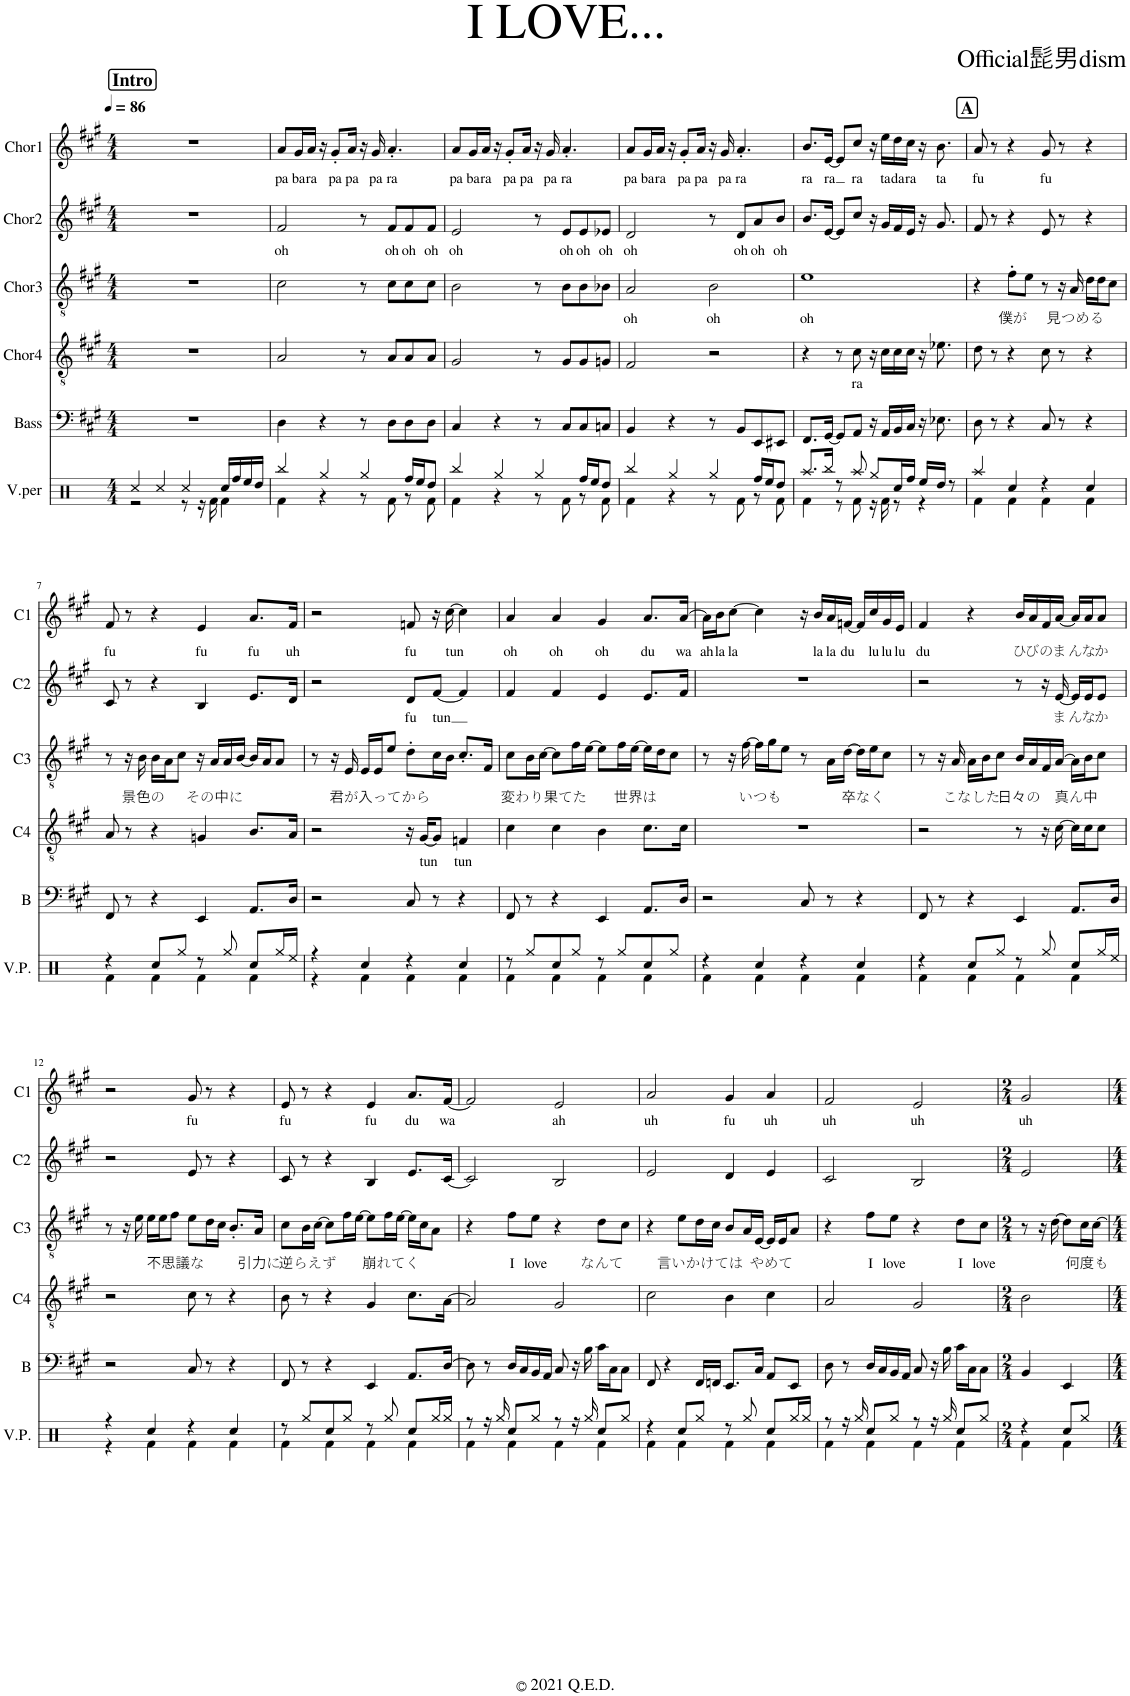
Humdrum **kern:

**kern	**kern	**kern	**text	**kern	**text	**kern	**text	**kern	**text
*part6	*part5	*part4	*part4	*part3	*part3	*part2	*part2	*part1	*part1
*staff6	*staff5	*staff4	*staff4	*staff3	*staff3	*staff2	*staff2	*staff1	*staff1
*I"V.per	*I"Bass	*I"Chor4	*	*I"Chor3	*	*I"Chor2	*	*I"Chor1	*
*I'V.P.	*I'B	*I'C4	*	*I'C3	*	*I'C2	*	*I'C1	*
*clefX	*clefF4	*clefGv2	*	*clefGv2	*	*clefG2	*	*clefG2	*
*k[]	*k[f#c#g#]	*k[f#c#g#]	*	*k[f#c#g#]	*	*k[f#c#g#]	*	*k[f#c#g#]	*
*M4/4	*M4/4	*M4/4	*	*M4/4	*	*M4/4	*	*M4/4	*
*MM86	*MM86	*MM86	*	*MM86	*	*MM86	*	*MM86	*
!!LO:REH:place=s1:a:B:cj:fs=14:t=Intro
=1	=1	=1	=1	=1	=1	=1	=1	=1	=1
*^	*	*	*	*	*	*	*	*	*
4Rcc/	2r	1r	1r	.	1r	.	1r	.	1r	.
4Rcc/	.	.	.	.	.	.	.	.	.	.
4Rcc/	8r	.	.	.	.	.	.	.	.	.
.	16r	.	.	.	.	.	.	.	.	.
.	16Rf\	.	.	.	.	.	.	.	.	.
16Rcc/LL	4Rf\	.	.	.	.	.	.	.	.	.
16Rff/	.	.	.	.	.	.	.	.	.	.
16Ree/	.	.	.	.	.	.	.	.	.	.
16Rdd/JJ	.	.	.	.	.	.	.	.	.	.
=2	=2	=2	=2	=2	=2	=2	=2	=2	=2	=2
!	!	!	!	!	!	!	!	!LO:LY:b	!	!LO:LY:b
4Rbb/	4Rf\	4D\	2A/	.	2c#\	.	2f#/	oh	8a/L	pa
!	!	!	!	!	!	!	!	!	!	!LO:LY:b
.	.	.	.	.	.	.	.	.	16g#/L	ba
!	!	!	!	!	!	!	!	!	!	!LO:LY:b
.	.	.	.	.	.	.	.	.	16a/JJ	ra
4Rgg/	4r	4r	.	.	.	.	.	.	16r	.
!	!	!	!	!	!	!	!	!	!	!LO:LY:b
.	.	.	.	.	.	.	.	.	8g#'/L	pa
!	!	!	!	!	!	!	!	!	!	!LO:LY:b
.	.	.	.	.	.	.	.	.	16a/Jk	pa
4Rgg/	8r	8r	8r	.	8r	.	8r	.	16r	.
!	!	!	!	!	!	!	!	!	!	!LO:LY:b
.	.	.	.	.	.	.	.	.	16g#/	pa
!	!	!	!	!	!	!	!	!LO:LY:b	!	!LO:LY:b
.	8Rf\	8D\L	8A/L	.	8c#\L	.	8f#/L	oh	4.a'/	ra
!	!	!	!	!	!	!	!	!LO:LY:b	!	!
16Rff/LL	8r	8D\	8A/	.	8c#\	.	8f#/	oh	.	.
16Ree/J	.	.	.	.	.	.	.	.	.	.
!	!	!	!	!	!	!	!	!LO:LY:b	!	!
8Rdd/J	8Rf\	8D\J	8A/J	.	8c#\J	.	8f#/J	oh	.	.
=3	=3	=3	=3	=3	=3	=3	=3	=3	=3	=3
!	!	!	!	!	!	!	!	!LO:LY:b	!	!LO:LY:b
4Rbb/	4Rf\	4C#/	2G#/	.	2B\	.	2e/	oh	8a/L	pa
!	!	!	!	!	!	!	!	!	!	!LO:LY:b
.	.	.	.	.	.	.	.	.	16g#/L	ba
!	!	!	!	!	!	!	!	!	!	!LO:LY:b
.	.	.	.	.	.	.	.	.	16a/JJ	ra
4Rgg/	4r	4r	.	.	.	.	.	.	16r	.
!	!	!	!	!	!	!	!	!	!	!LO:LY:b
.	.	.	.	.	.	.	.	.	8g#'/L	pa
!	!	!	!	!	!	!	!	!	!	!LO:LY:b
.	.	.	.	.	.	.	.	.	16a/Jk	pa
4Rgg/	8r	8r	8r	.	8r	.	8r	.	16r	.
!	!	!	!	!	!	!	!	!	!	!LO:LY:b
.	.	.	.	.	.	.	.	.	16g#/	pa
!	!	!	!	!	!	!	!	!LO:LY:b	!	!LO:LY:b
.	8Rf\	8C#/L	8G#/L	.	8B\L	.	8e/L	oh	4.a'/	ra
!	!	!	!	!	!	!	!	!LO:LY:b	!	!
16Rff/LL	8r	8C#/	8G#/	.	8B\	.	8e/	oh	.	.
16Ree/J	.	.	.	.	.	.	.	.	.	.
!	!	!	!	!	!	!	!	!LO:LY:b	!	!
8Rdd/J	8Rf\	8Cn/J	8Gn/J	.	8B-X\J	.	8e-X/J	oh	.	.
=4	=4	=4	=4	=4	=4	=4	=4	=4	=4	=4
!	!	!	!	!	!	!LO:LY:b	!	!LO:LY:b	!	!LO:LY:b
4Rbb/	4Rf\	4BB/	2F#/	.	2A/	oh	2d/	oh	8a/L	pa
!	!	!	!	!	!	!	!	!	!	!LO:LY:b
.	.	.	.	.	.	.	.	.	16g#/L	ba
!	!	!	!	!	!	!	!	!	!	!LO:LY:b
.	.	.	.	.	.	.	.	.	16a/JJ	ra
4Rgg/	4r	4r	.	.	.	.	.	.	16r	.
!	!	!	!	!	!	!	!	!	!	!LO:LY:b
.	.	.	.	.	.	.	.	.	8g#'/L	pa
!	!	!	!	!	!	!	!	!	!	!LO:LY:b
.	.	.	.	.	.	.	.	.	16a/Jk	pa
!	!	!	!	!	!	!LO:LY:b	!	!	!	!
4Rgg/	8r	8r	2r	.	2B\	oh	8r	.	16r	.
!	!	!	!	!	!	!	!	!	!	!LO:LY:b
.	.	.	.	.	.	.	.	.	16g#/	pa
!	!	!	!	!	!	!	!	!LO:LY:b	!	!LO:LY:b
.	8Rf\	8BB/L	.	.	.	.	8d/L	oh	4.a'/	ra
!	!	!	!	!	!	!	!	!LO:LY:b	!	!
16Rff/LL	8r	8EE/	.	.	.	.	8a/	oh	.	.
16Ree/J	.	.	.	.	.	.	.	.	.	.
!	!	!	!	!	!	!	!	!LO:LY:b	!	!
8Rdd/J	8Rf\	8EE#X/J	.	.	.	.	8b/J	oh	.	.
=5	=5	=5	=5	=5	=5	=5	=5	=5	=5	=5
!	!	!	!	!	!	!LO:LY:b	!	!	!	!LO:LY:b
8.Raa/L	4Rf\	8.FF#/L	4r	.	1e	oh	8.b/L	.	8.b/L	ra
!	!	!	!	!	!	!	!	!	!	!LO:LY:b
16Rbb/Jk	.	[16GG#/Jk	.	.	.	.	[16e/Jk	.	[16e/Jk	ra
8r	8r	8GG#/L]	8r	.	.	.	8e/L]	.	8e/L]	.
!	!	!	!	!LO:LY:b	!	!	!	!	!	!LO:LY:b
8Raa/	8Rf\	8AA/J	8c#\	ra	.	.	8cc#/J	.	8cc#/J	ra
8Rgg/L	16r	16r	16r	.	.	.	16r	.	16r	.
!	!	!	!	!	!	!	!	!	!	!LO:LY:b
.	16Rf\	16AA/LL	16c#\LL	.	.	.	16g#/LL	.	16ee\LL	ta
!	!	!	!	!	!	!	!	!	!	!LO:LY:b
16Rcc/L	8r	16BB/	16c#\	.	.	.	16f#/	.	16dd\	da
!	!	!	!	!	!	!	!	!	!	!LO:LY:b
16Rff/JJ	.	16C#/JJ	16c#\JJ	.	.	.	16e/JJ	.	16cc#\JJ	ra
16Ree/LL	4r	16r	16r	.	.	.	16r	.	16r	.
!	!	!	!	!	!	!	!	!	!	!LO:LY:b
16Rdd/JJ	.	8.E-X\	8.e-X\	.	.	.	8.g#/	.	8.b\	ta
8r	.	.	.	.	.	.	.	.	.	.
!!LO:REH:place=s1:a:B:cj:fs=14:t=A
=6	=6	=6	=6	=6	=6	=6	=6	=6	=6	=6
!	!	!	!	!	!	!	!	!	!	!LO:LY:b
4Raa/	4Rf\	8D\	8d\	.	4r	.	8f#/	.	8a/	fu
.	.	8r	8r	.	.	.	8r	.	8r	.
!	!	!	!	!	!	!LO:LY:b	!	!	!	!
4Rcc/	4Rf\	4r	4r	.	8f#'\L	僕が	4r	.	4r	.
.	.	.	.	.	8e\J	.	.	.	.	.
!	!	!	!	!	!	!	!	!	!	!LO:LY:b
4r	4Rf\	8C#/	8c#\	.	8r	.	8e/	.	8g#/	fu
.	.	8r	8r	.	16r	.	8r	.	8r	.
!	!	!	!	!	!	!LO:LY:b	!	!	!	!
.	.	.	.	.	16A/	見つめる	.	.	.	.
4Rcc/	4Rf\	4r	4r	.	16d\LL	.	4r	.	4r	.
.	.	.	.	.	16d\J	.	.	.	.	.
.	.	.	.	.	8c#\J	.	.	.	.	.
!!LO:LB:g=z
=7	=7	=7	=7	=7	=7	=7	=7	=7	=7	=7
!	!	!	!	!	!	!	!	!	!	!LO:LY:b
4r	4Rf\	8FF#/	8A/	.	8r	.	8c#/	.	8f#/	fu
.	.	8r	8r	.	16r	.	8r	.	8r	.
!	!	!	!	!	!	!LO:LY:b	!	!	!	!
.	.	.	.	.	16B\	景色の	.	.	.	.
8Rcc/L	4Rf\	4r	4r	.	16B\LL	.	4r	.	4r	.
.	.	.	.	.	16A\J	.	.	.	.	.
8Rgg/J	.	.	.	.	8c#\J	.	.	.	.	.
!	!	!	!	!	!	!	!	!	!	!LO:LY:b
8r	4Rf\	4EE/	4Gn/	.	16r	.	4B/	.	4e/	fu
!	!	!	!	!	!	!LO:LY:b	!	!	!	!
.	.	.	.	.	16A/LL	その中に	.	.	.	.
8Rgg/	.	.	.	.	16A/	.	.	.	.	.
.	.	.	.	.	[16B/JJ	.	.	.	.	.
!	!	!	!	!	!	!	!	!	!	!LO:LY:b
8Rcc/L	4Rf\	8.AA/L	8.B/L	.	16B/LL]	.	8.e/L	.	8.a/L	fu
.	.	.	.	.	16A/J	.	.	.	.	.
16Rgg/L	.	.	.	.	8A/J	.	.	.	.	.
!	!	!	!	!	!	!	!	!	!	!LO:LY:b
16Ree/JJ	.	16D/Jk	16A/Jk	.	.	.	16d/Jk	.	16f#/Jk	uh
=8	=8	=8	=8	=8	=8	=8	=8	=8	=8	=8
4r	4r	2r	2r	.	8r	.	2r	.	2r	.
.	.	.	.	.	16r	.	.	.	.	.
.	.	.	.	.	16E/	.	.	.	.	.
4Rcc/	4Rf\	.	.	.	16E/LL	.	.	.	.	.
!	!	!	!	!	!	!LO:LY:b	!	!	!	!
.	.	.	.	.	16E/J	君が入ってから	.	.	.	.
.	.	.	.	.	8e/J	.	.	.	.	.
!	!	!	!	!	!	!	!	!LO:LY:b	!	!LO:LY:b
4r	4Rf\	8C#/	16r	.	8d'\L	.	8d/L	fu	8fn/	fu
!	!	!	!	!LO:LY:b	!	!	!	!	!	!
.	.	.	[16G#/KL	tun	.	.	.	.	.	.
!	!	!	!	!	!	!	!	!LO:LY:b	!	!
.	.	8r	8G#/J]	.	16c#\L	.	[8f#/J	tun	16r	.
!	!	!	!	!	!	!	!	!	!	!LO:LY:b
.	.	.	.	.	16B\JJ	.	.	.	[16cc#\	tun
!	!	!	!	!LO:LY:b	!	!	!	!	!	!
4Rcc/	4Rf\	4r	4Fn/	tun	8.c#'/L	.	4f#/]	.	4cc#\]	.
.	.	.	.	.	16F#/Jk	.	.	.	.	.
=9	=9	=9	=9	=9	=9	=9	=9	=9	=9	=9
!	!	!	!	!	!	!	!	!	!	!LO:LY:b
8r	4Rf\	8FF#/	4c#\	.	8c#\L	.	4f#/	.	4a/	oh
8Rgg/L	.	8r	.	.	16B\L	.	.	.	.	.
!	!	!	!	!	!	!LO:LY:b	!	!	!	!
.	.	.	.	.	[16c#\JJ	変わり果てた	.	.	.	.
!	!	!	!	!	!	!	!	!	!	!LO:LY:b
8Rcc/	4Rf\	4r	4c#\	.	8c#\L]	.	4f#/	.	4a/	oh
8Rgg/J	.	.	.	.	16f#\L	.	.	.	.	.
.	.	.	.	.	[16e\JJ	.	.	.	.	.
!	!	!	!	!	!	!	!	!	!	!LO:LY:b
8r	4Rf\	4EE/	4B\	.	8e\L]	.	4e/	.	4g#/	oh
8Rgg/L	.	.	.	.	16f#\L	.	.	.	.	.
!	!	!	!	!	!	!LO:LY:b	!	!	!	!
.	.	.	.	.	[16e\JJ	世界は	.	.	.	.
!	!	!	!	!	!	!	!	!	!	!LO:LY:b
8Rcc/	4Rf\	8.AA/L	8.c#\L	.	16e\LL]	.	8.e/L	.	8.a/L	du
.	.	.	.	.	16d\J	.	.	.	.	.
8Rgg/J	.	.	.	.	8c#\J	.	.	.	.	.
!	!	!	!	!	!	!	!	!	!	!LO:LY:b
.	.	16D/Jk	16c#\Jk	.	.	.	16f#/Jk	.	[16a/Jk	wa
=10	=10	=10	=10	=10	=10	=10	=10	=10	=10	=10
!	!	!	!	!	!	!	!	!	!	!LO:LY:b
4r	4Rf\	2r	1r	.	8r	.	1r	.	16a\LL]	ah
!	!	!	!	!	!	!	!	!	!	!LO:LY:b
.	.	.	.	.	.	.	.	.	16b\J	la
!	!	!	!	!	!	!	!	!	!	!LO:LY:b
.	.	.	.	.	16r	.	.	.	[8cc#\J	la
.	.	.	.	.	[16f#\	.	.	.	.	.
!	!	!	!	!	!	!LO:LY:b	!	!	!	!
4Rcc/	4Rf\	.	.	.	16f#\LL]	いつも	.	.	4cc#\]	.
.	.	.	.	.	16g#\J	.	.	.	.	.
.	.	.	.	.	8e\J	.	.	.	.	.
4r	4Rf\	8C#/	.	.	8r	.	.	.	16r	.
!	!	!	!	!	!	!	!	!	!	!LO:LY:b
.	.	.	.	.	.	.	.	.	16b/LL	la
!	!	!	!	!	!	!	!	!	!	!LO:LY:b
.	.	8r	.	.	16A\LL	.	.	.	16a/	la
!	!	!	!	!	!	!	!	!	!	!LO:LY:b
.	.	.	.	.	[16d\JJ	.	.	.	[16fn/JJ	du
!	!	!	!	!	!	!LO:LY:b	!	!	!	!
4Rcc/	4Rf\	4r	.	.	16d\LL]	卒なく	.	.	16f/LL]	.
!	!	!	!	!	!	!	!	!	!	!LO:LY:b
.	.	.	.	.	16e\J	.	.	.	16cc#/	lu
!	!	!	!	!	!	!	!	!	!	!LO:LY:b
.	.	.	.	.	8c#\J	.	.	.	16g#/	lu
!	!	!	!	!	!	!	!	!	!	!LO:LY:b
.	.	.	.	.	.	.	.	.	16e/JJ	lu
=11	=11	=11	=11	=11	=11	=11	=11	=11	=11	=11
!	!	!	!	!	!	!	!	!	!	!LO:LY:b
4r	4Rf\	8FF#/	2r	.	8r	.	2r	.	4f#/	du
.	.	8r	.	.	16r	.	.	.	.	.
.	.	.	.	.	16A/	.	.	.	.	.
!	!	!	!	!	!	!LO:LY:b	!	!	!	!
8Rcc/L	4Rf\	4r	.	.	16A\LL	こなした	.	.	4r	.
.	.	.	.	.	16B\J	.	.	.	.	.
8Rgg/J	.	.	.	.	8c#\J	.	.	.	.	.
!	!	!	!	!	!	!LO:LY:b	!	!	!	!LO:LY:b
8r	4Rf\	4EE/	8r	.	16B/LL	日々の	8r	.	16b/LL	ひ
!	!	!	!	!	!	!	!	!	!	!LO:LY:b
.	.	.	.	.	16A/	.	.	.	16a/	び
!	!	!	!	!	!	!	!	!	!	!LO:LY:b
8Rgg/	.	.	16r	.	16F#/	.	16r	.	16f#/	の
!	!	!	!	!	!	!	!	!LO:LY:b	!	!LO:LY:b
.	.	.	[16c#\	.	[16A/JJ	.	[16e/	ま	[16a/JJ	ま
!	!	!	!	!	!	!LO:LY:b	!	!LO:LY:b	!	!LO:LY:b
8Rcc/L	4Rf\	8.AA/L	16c#\LL]	.	16A\LL]	真ん中	16e/LL]	ん	16a/LL]	ん
!	!	!	!	!	!	!	!	!LO:LY:b	!	!LO:LY:b
.	.	.	16c#\J	.	16B\J	.	16e/J	な	16a/J	な
!	!	!	!	!	!	!	!	!LO:LY:b	!	!LO:LY:b
16Rgg/L	.	.	8c#\J	.	8c#\J	.	8e/J	か	8a/J	か
16Ree/JJ	.	16D/Jk	.	.	.	.	.	.	.	.
!!LO:LB:g=z
=12	=12	=12	=12	=12	=12	=12	=12	=12	=12	=12
4r	4r	2r	2r	.	8r	.	2r	.	2r	.
.	.	.	.	.	16r	.	.	.	.	.
.	.	.	.	.	16e\	.	.	.	.	.
4Rcc/	4Rf\	.	.	.	16e\LL	.	.	.	.	.
.	.	.	.	.	16e\J	.	.	.	.	.
!	!	!	!	!	!	!LO:LY:b	!	!	!	!
.	.	.	.	.	8f#\J	不思議な	.	.	.	.
!	!	!	!	!	!	!	!	!	!	!LO:LY:b
4r	4Rf\	8C#/	8c#\	.	8e\L	.	8e/	.	8g#/	fu
.	.	8r	8r	.	16d\L	.	8r	.	8r	.
.	.	.	.	.	16c#\JJ	.	.	.	.	.
4Rcc/	4Rf\	4r	4r	.	8.B'/L	.	4r	.	4r	.
!	!	!	!	!	!	!LO:LY:b	!	!	!	!
.	.	.	.	.	16A/Jk	引力に	.	.	.	.
=13	=13	=13	=13	=13	=13	=13	=13	=13	=13	=13
!	!	!	!	!	!	!	!	!	!	!LO:LY:b
8r	4Rf\	8FF#/	8B\	.	8c#\L	.	8c#/	.	8e/	fu
!	!	!	!	!	!	!LO:LY:b	!	!	!	!
8Rgg/L	.	8r	8r	.	16B\L	逆らえず	8r	.	8r	.
.	.	.	.	.	[16c#\JJ	.	.	.	.	.
8Rcc/	4Rf\	4r	4r	.	8c#\L]	.	4r	.	4r	.
8Rgg/J	.	.	.	.	16f#\L	.	.	.	.	.
.	.	.	.	.	[16e\JJ	.	.	.	.	.
!	!	!	!	!	!	!	!	!	!	!LO:LY:b
8r	4Rf\	4EE/	4G#/	.	8e\L]	.	4B/	.	4e/	fu
!	!	!	!	!	!	!LO:LY:b	!	!	!	!
8Rgg/	.	.	.	.	16f#\L	崩れてく	.	.	.	.
.	.	.	.	.	[16e\JJ	.	.	.	.	.
!	!	!	!	!	!	!	!	!	!	!LO:LY:b
8Rcc/L	4Rf\	8.AA/L	8.c#\L	.	16e\LL]	.	8.e/L	.	8.a/L	du
.	.	.	.	.	16c#\J	.	.	.	.	.
16Rgg/L	.	.	.	.	8A\J	.	.	.	.	.
!	!	!	!	!	!	!	!	!	!	!LO:LY:b
16Rgg/JJ	.	[16D/Jk	[16A\Jk	.	.	.	[16c#/Jk	.	[16f#/Jk	wa
=14	=14	=14	=14	=14	=14	=14	=14	=14	=14	=14
8r	4Rf\	8D\]	2A/]	.	4r	.	2c#/]	.	2f#/]	.
16r	.	8r	.	.	.	.	.	.	.	.
16Rgg/	.	.	.	.	.	.	.	.	.	.
!	!	!	!	!	!	!LO:LY:b	!	!	!	!
8Rcc/L	4Rf\	16D/LL	.	.	8f#\L	I	.	.	.	.
.	.	16C#/	.	.	.	.	.	.	.	.
!	!	!	!	!	!	!LO:LY:b	!	!	!	!
8Rgg/J	.	16BB/	.	.	8e\J	love	.	.	.	.
.	.	16AA/JJ	.	.	.	.	.	.	.	.
!	!	!	!	!	!	!	!	!	!	!LO:LY:b
8r	4Rf\	8C#/	2G#/	.	4r	.	2B/	.	2e/	ah
16r	.	16r	.	.	.	.	.	.	.	.
16Rgg/	.	16B\	.	.	.	.	.	.	.	.
!	!	!	!	!	!	!LO:LY:b	!	!	!	!
8Rcc/L	4Rf\	16c#\LL	.	.	8d\L	なんて	.	.	.	.
.	.	16C#\J	.	.	.	.	.	.	.	.
8Rgg/J	.	8C#\J	.	.	8c#\J	.	.	.	.	.
=15	=15	=15	=15	=15	=15	=15	=15	=15	=15	=15
!	!	!	!	!	!	!	!	!	!	!LO:LY:b
4r	4Rf\	8FF#/	2c#\	.	4r	.	2e/	.	2a/	uh
.	.	4r	.	.	.	.	.	.	.	.
8Rcc/L	4Rf\	.	.	.	8e\L	.	.	.	.	.
!	!	!	!	!	!	!LO:LY:b	!	!	!	!
8Rgg/J	.	16FF#/LL	.	.	16d\L	言いかけては	.	.	.	.
.	.	16FFn/JJ	.	.	16c#\JJ	.	.	.	.	.
!	!	!	!	!	!	!	!	!	!	!LO:LY:b
8r	4Rf\	8.EE/L	4B\	.	8B/L	.	4d/	.	4g#/	fu
8Rgg/	.	.	.	.	16A/L	.	.	.	.	.
.	.	16C#/Jk	.	.	[16E/JJ	.	.	.	.	.
!	!	!	!	!	!	!LO:LY:b	!	!	!	!LO:LY:b
8Rcc/L	4Rf\	8AA/L	4c#\	.	16E/LL]	やめて	4e/	.	4a/	uh
.	.	.	.	.	16E/J	.	.	.	.	.
16Rgg/L	.	8EE/J	.	.	8A/J	.	.	.	.	.
16Rgg/JJ	.	.	.	.	.	.	.	.	.	.
=16	=16	=16	=16	=16	=16	=16	=16	=16	=16	=16
!	!	!	!	!	!	!	!	!	!	!LO:LY:b
8r	4Rf\	8D\	2A/	.	4r	.	2c#/	.	2f#/	uh
16r	.	8r	.	.	.	.	.	.	.	.
16Rgg/	.	.	.	.	.	.	.	.	.	.
!	!	!	!	!	!	!LO:LY:b	!	!	!	!
8Rcc/L	4Rf\	16D/LL	.	.	8f#\L	I	.	.	.	.
.	.	16C#/	.	.	.	.	.	.	.	.
!	!	!	!	!	!	!LO:LY:b	!	!	!	!
8Rgg/J	.	16BB/	.	.	8e\J	love	.	.	.	.
.	.	16AA/JJ	.	.	.	.	.	.	.	.
!	!	!	!	!	!	!	!	!	!	!LO:LY:b
8r	4Rf\	8C#/	2G#/	.	4r	.	2B/	.	2e/	uh
16r	.	16r	.	.	.	.	.	.	.	.
16Rgg/	.	16B\	.	.	.	.	.	.	.	.
!	!	!	!	!	!	!LO:LY:b	!	!	!	!
8Rcc/L	4Rf\	16c#\LL	.	.	8d\L	I	.	.	.	.
.	.	16C#\J	.	.	.	.	.	.	.	.
!	!	!	!	!	!	!LO:LY:b	!	!	!	!
8Rgg/J	.	8C#\J	.	.	8c#\J	love	.	.	.	.
=17	=17	=17	=17	=17	=17	=17	=17	=17	=17	=17
*M2/4	*	*M2/4	*M2/4	*	*M2/4	*	*M2/4	*	*M2/4	*
!	!	!	!	!	!	!	!	!	!	!LO:LY:b
4r	4Rf\	4BB/	2B\	.	8r	.	2e/	.	2g#/	uh
.	.	.	.	.	16r	.	.	.	.	.
.	.	.	.	.	[16d\	.	.	.	.	.
8Rcc/L	4Rf\	4EE/	.	.	8d\L]	.	.	.	.	.
!	!	!	!	!	!	!LO:LY:b	!	!	!	!
8Rgg/J	.	.	.	.	16c#\L	何度も	.	.	.	.
.	.	.	.	.	[16c#\JJ	.	.	.	.	.
*v	*v	*	*	*	*	*	*	*	*	*
=	=	=	=	=	=	=	=	=	=
*-	*-	*-	*-	*-	*-	*-	*-	*-	*-
